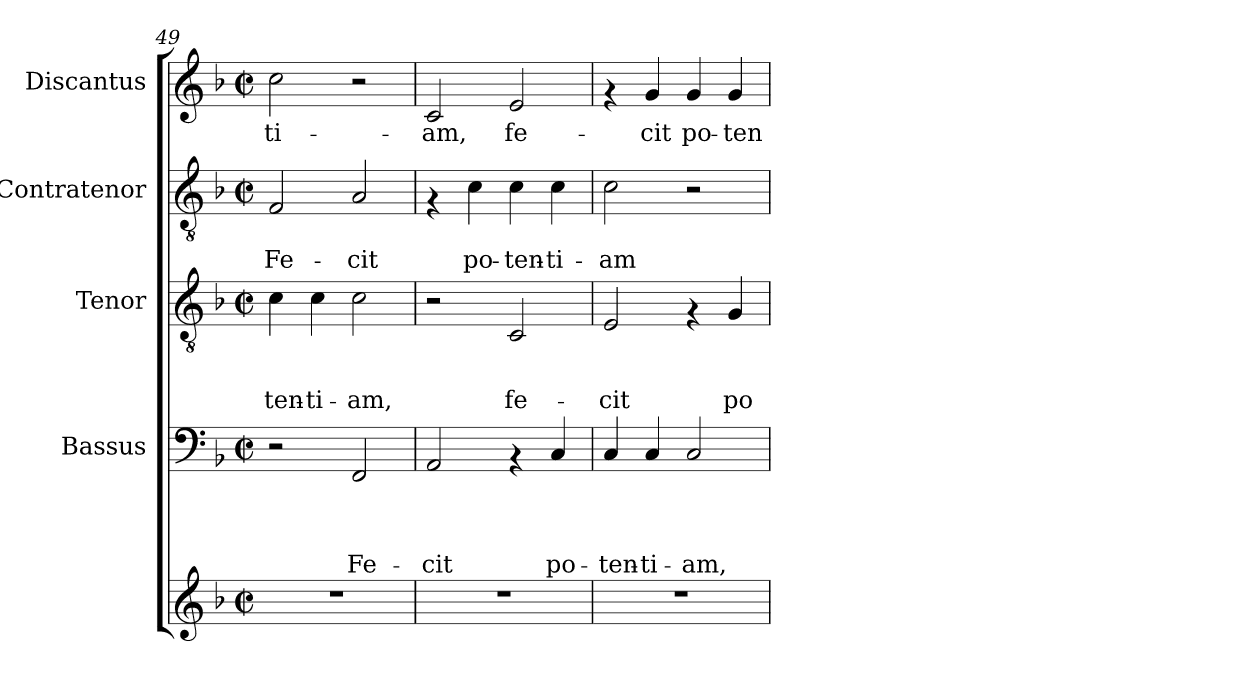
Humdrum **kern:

**kern	**kern	**text	**text	**text	**text	**kern	**text	**text	**text	**kern	**text	**text	**kern	**text
*part5	*part4	*part4	*part4	*part4	*part4	*part3	*part3	*part3	*part3	*part2	*part2	*part2	*part1	*part1
*staff5	*staff4	*staff4	*staff4	*staff4	*staff4	*staff3	*staff3	*staff3	*staff3	*staff2	*staff2	*staff2	*staff1	*staff1
*	*I"Bassus	*	*	*	*	*I"Tenor	*	*	*	*I"Contratenor	*	*	*I"Discantus	*
*clefG2	*clefF4	*	*	*	*	*clefGv2	*	*	*	*clefGv2	*	*	*clefG2	*
*k[b-]	*k[b-]	*	*	*	*	*k[b-]	*	*	*	*k[b-]	*	*	*k[b-]	*
*F:	*F:	*	*	*	*	*F:	*	*	*	*F:	*	*	*F:	*
*M2/2	*M2/2	*	*	*	*	*M2/2	*	*	*	*M2/2	*	*	*M2/2	*
*met(c|)	*met(c|)	*	*	*	*	*met(c|)	*	*	*	*met(c|)	*	*	*met(c|)	*
=49	=49	=49	=49	=49	=49	=49	=49	=49	=49	=49	=49	=49	=49	=49
!	!	!	!	!	!	!	!	!	!LO:LY:b:rj	!	!	!LO:LY:b	!	!LO:LY:b
1r	2r	.	.	.	.	4c\	.	.	-ten-	2F/	.	Fe-	2cc\	-ti-
!	!	!	!	!	!	!	!	!	!LO:LY:b:rj	!	!	!	!	!
.	.	.	.	.	.	4c\	.	.	-ti-	.	.	.	.	.
!	!	!	!	!	!LO:LY:b	!	!	!	!LO:LY:b:rj	!	!	!LO:LY:b	!	!
.	2FF/	.	.	.	Fe-	2c\	.	.	-am,	2A/	.	-cit	2r	.
!!LO:PB:g=z
=50	=50	=50	=50	=50	=50	=50	=50	=50	=50	=50	=50	=50	=50	=50
!	!	!	!	!	!LO:LY:b	!	!	!	!	!	!	!	!	!LO:LY:b
1r	2AA/	.	.	.	-cit	2r	.	.	.	4rF	.	.	2c/	-am,
!	!	!	!	!	!	!	!	!	!	!	!	!LO:LY:b	!	!
.	.	.	.	.	.	.	.	.	.	4c\	.	po-	.	.
!	!	!	!	!	!	!	!	!	!LO:LY:b:rj	!	!	!LO:LY:b	!	!LO:LY:b
.	4rAA	.	.	.	.	2C/	.	.	fe-	4c\	.	-ten-	2e/	fe-
!	!	!	!	!	!LO:LY:b	!	!	!	!	!	!	!LO:LY:b	!	!
.	4C/	.	.	.	po-	.	.	.	.	4c\	.	-ti-	.	.
=51	=51	=51	=51	=51	=51	=51	=51	=51	=51	=51	=51	=51	=51	=51
!	!	!	!	!	!LO:LY:b	!	!	!	!LO:LY:b:rj	!	!	!LO:LY:b	!	!
1r	4C/	.	.	.	-ten-	2E/	.	.	-cit	2c\	.	-am	4rf	.
!	!	!	!	!	!LO:LY:b	!	!	!	!	!	!	!	!	!LO:LY:b
.	4C/	.	.	.	-ti-	.	.	.	.	.	.	.	4g/	-cit
!	!	!	!	!	!LO:LY:b	!	!	!	!	!	!	!	!	!LO:LY:b
.	2C/	.	.	.	-am,	4rF	.	.	.	2r	.	.	4g/	po-
!	!	!	!	!	!	!	!	!	!LO:LY:b:rj	!	!	!	!	!LO:LY:b
.	.	.	.	.	.	4G/	.	.	po-	.	.	.	4g/	-ten-
=	=	=	=	=	=	=	=	=	=	=	=	=	=	=
*-	*-	*-	*-	*-	*-	*-	*-	*-	*-	*-	*-	*-	*-	*-
